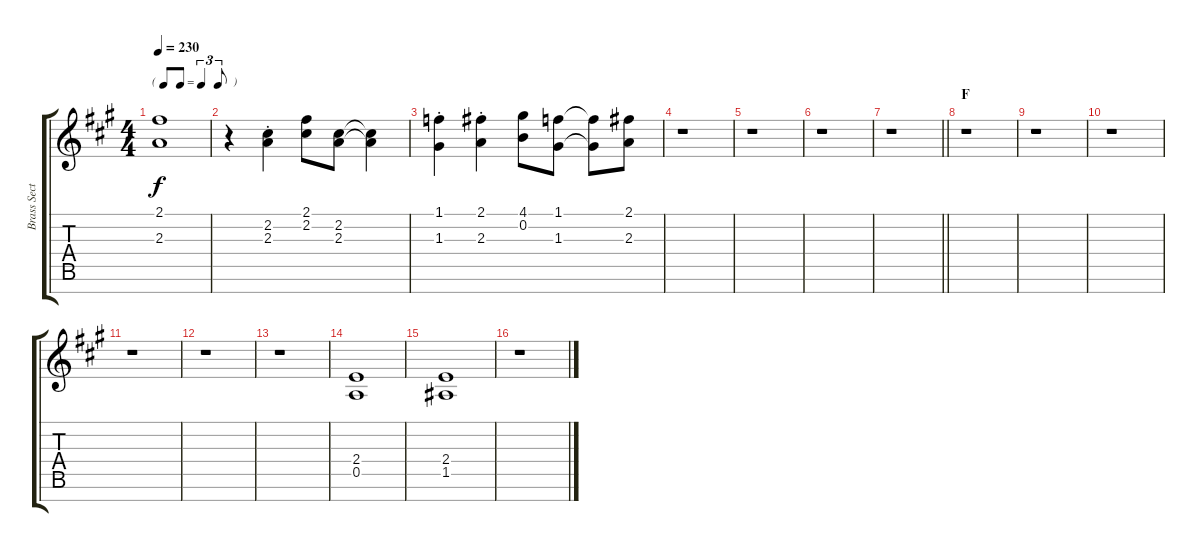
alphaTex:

\track ("Brass Section" "Brass Sect") {instrument brasssection}
\staff {score tabs}
\tuning (E5 B4 G4 D4 A3 E3 B2) {hide}
\ts (4 4)
\tf triplet8th
\tempo 230
\clef g2
\ks a
(2.1{t} 2.3{t}).1{dy f} |
r.4 (2.2{st} 2.3{st}).4 (2.1 2.2).8 (2.2 2.3).8 (2.2{t} 2.3{t}).4 |
(1.1{st} 1.3{st}).4 (2.1{st} 2.3{st}).4 (4.1 0.2).8 (1.1 1.3).8 (1.1{t} 1.3{t}).8 (2.1 2.3).8 |
r.1 |
r.1 |
r.1 |
\barLineRight lightlight
r.1 |
\section ("" "F")
r.1 |
r.1 |
r.1 |
r.1 |
r.1 |
r.1 |
(2.4 0.5).1 |
(2.4 1.5).1 |
r.1
